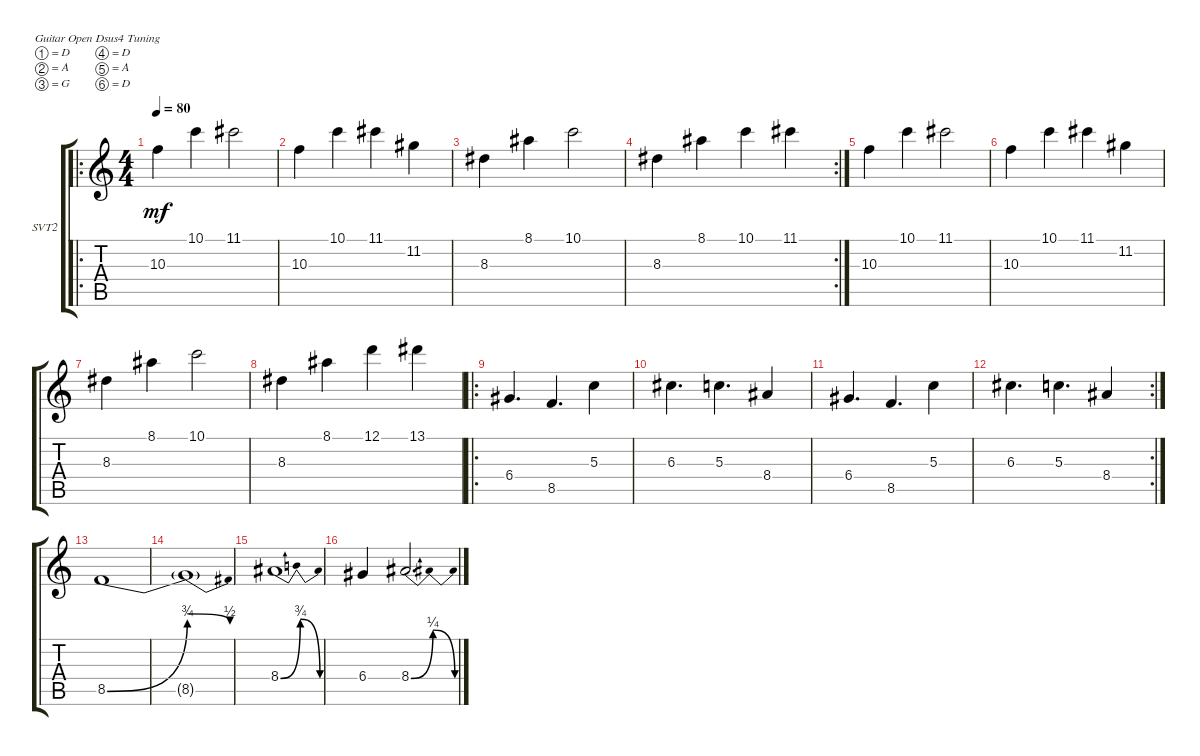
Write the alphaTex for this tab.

\defaultSystemsLayout 4
\bracketExtendMode groupsimilarinstruments
\firstSystemTrackNameOrientation horizontal
\otherSystemsTrackNameOrientation horizontal
\track ("Steve Von Till - Distorted" "SVT2") {instrument distortionguitar}
\staff {score tabs}
\tuning (D4 A3 G3 D3 A2 D2)
\ro
\ts (4 4)
\tempo 80
\clef g2
\ks c
10.3.4{dy mf} 10.1.4 11.1.2 |
10.3.4 10.1.4 11.1.4 11.2.4 |
8.3.4 8.1.4 10.1.2 |
\rc 2
8.3.4 8.1.4 10.1.4 11.1.4 |
10.3.4 10.1.4 11.1.2 |
10.3.4 10.1.4 11.1.4 11.2.4 |
8.3.4 8.1.4 10.1.2 |
8.3.4 8.1.4 12.1.4 13.1.4 |
\ro
6.4.4{d} 8.5.4{d} 5.3.4 |
6.3.4{d} 5.3.4{d} 8.4.4 |
6.4.4{d} 8.5.4{d} 5.3.4 |
\rc 2
6.3.4{d} 5.3.4{d} 8.4.4 |
8.5{be (bend 0 0 14.399999999999999 3)}.1 |
8.5{be (release 0.6 4 15 2) t}.1 |
8.4{be (bendrelease 0 0 10.2 3 20.4 3 30 0)}.1 |
6.4.4 8.4{be (bendrelease 0 0 10.799999999999999 1 20.4 1 30 0)}.2{d}
